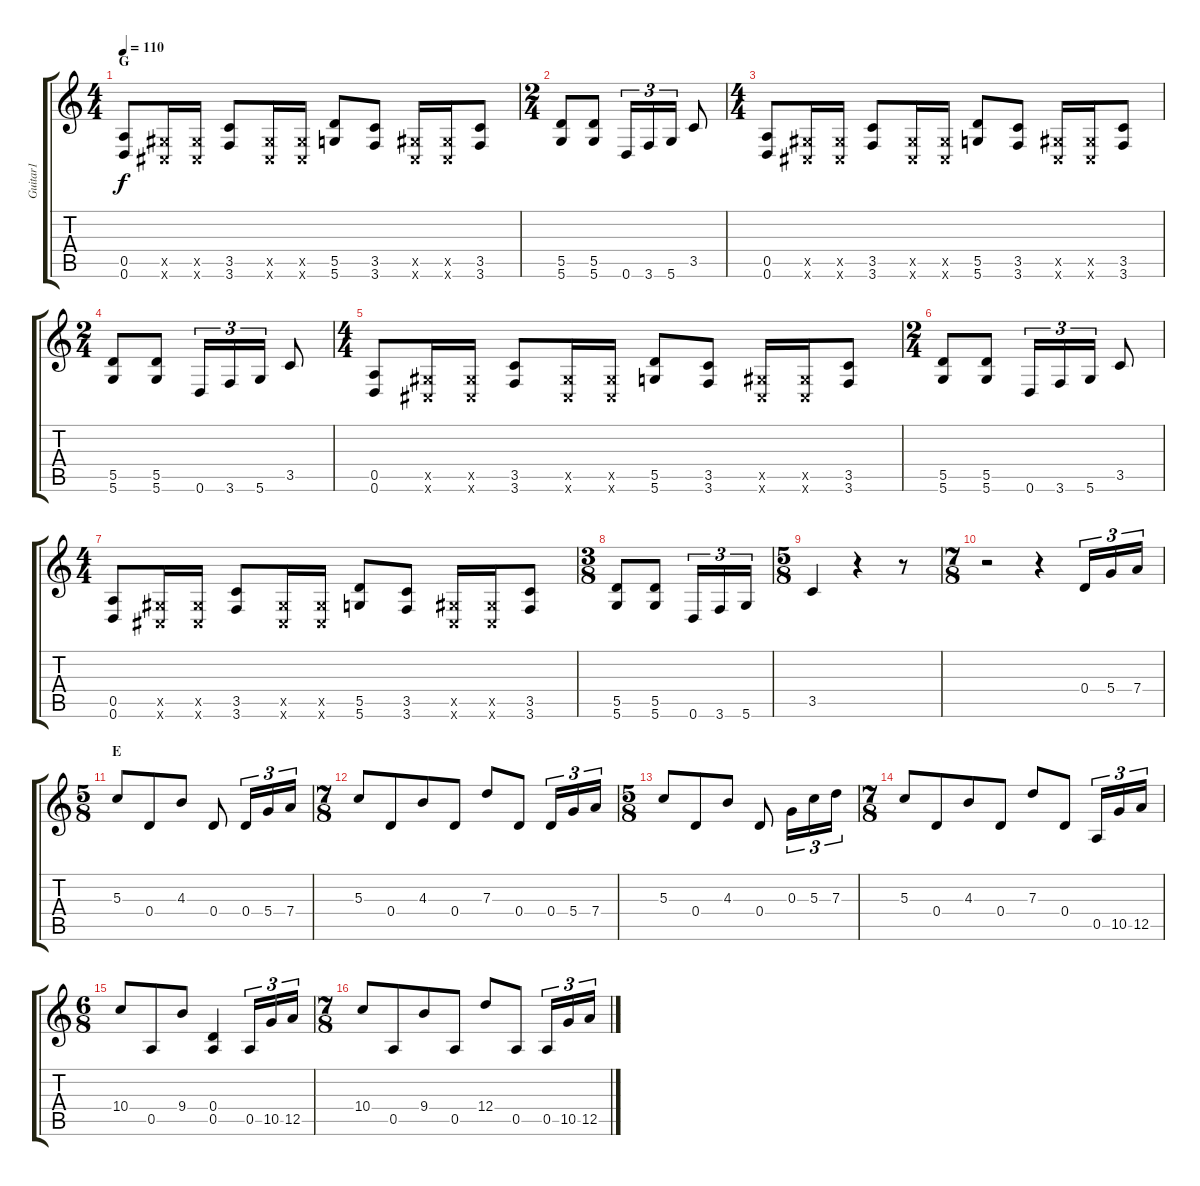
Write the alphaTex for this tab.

\track ("Guitar1" "Guitar1") {instrument distortionguitar}
\staff {score tabs}
\tuning (E4 B3 G3 D3 A2 D2) {hide}
\ts (4 4)
\section ("" "G")
\tempo 110
\clef g2
\ks c
(0.5 0.6).8{dy f} (-1.5{x} -1.6{x}).16 (-1.5{x} -1.6{x}).16 (3.5 3.6).8 (-1.5{x} -1.6{x}).16 (-1.5{x} -1.6{x}).16 (5.5 5.6).8 (3.5 3.6).8 (-1.5{x} -1.6{x}).16 (-1.5{x} -1.6{x}).16 (3.5 3.6).8 |
\ts (2 4)
(5.5 5.6).8 (5.5 5.6).8 0.6.16{tu (3 2)} 3.6.16{tu (3 2)} 5.6.16{tu (3 2)} 3.5.8 |
\ts (4 4)
(0.5 0.6).8 (-1.5{x} -1.6{x}).16 (-1.5{x} -1.6{x}).16 (3.5 3.6).8 (-1.5{x} -1.6{x}).16 (-1.5{x} -1.6{x}).16 (5.5 5.6).8 (3.5 3.6).8 (-1.5{x} -1.6{x}).16 (-1.5{x} -1.6{x}).16 (3.5 3.6).8 |
\ts (2 4)
(5.5 5.6).8 (5.5 5.6).8 0.6.16{tu (3 2)} 3.6.16{tu (3 2)} 5.6.16{tu (3 2)} 3.5.8 |
\ts (4 4)
(0.5 0.6).8 (-1.5{x} -1.6{x}).16 (-1.5{x} -1.6{x}).16 (3.5 3.6).8 (-1.5{x} -1.6{x}).16 (-1.5{x} -1.6{x}).16 (5.5 5.6).8 (3.5 3.6).8 (-1.5{x} -1.6{x}).16 (-1.5{x} -1.6{x}).16 (3.5 3.6).8 |
\ts (2 4)
(5.5 5.6).8 (5.5 5.6).8 0.6.16{tu (3 2)} 3.6.16{tu (3 2)} 5.6.16{tu (3 2)} 3.5.8 |
\ts (4 4)
(0.5 0.6).8 (-1.5{x} -1.6{x}).16 (-1.5{x} -1.6{x}).16 (3.5 3.6).8 (-1.5{x} -1.6{x}).16 (-1.5{x} -1.6{x}).16 (5.5 5.6).8 (3.5 3.6).8 (-1.5{x} -1.6{x}).16 (-1.5{x} -1.6{x}).16 (3.5 3.6).8 |
\ts (3 8)
(5.5 5.6).8 (5.5 5.6).8 0.6.16{tu (3 2)} 3.6.16{tu (3 2)} 5.6.16{tu (3 2)} |
\ts (5 8)
3.5.4 r.4 r.8 |
\ts (7 8)
r.2 r.4 0.4.16{tu (3 2)} 5.4.16{tu (3 2)} 7.4.16{tu (3 2)} |
\ts (5 8)
\section ("" "E")
5.3.8 0.4.8 4.3.8 0.4.8 0.4.16{tu (3 2)} 5.4.16{tu (3 2)} 7.4.16{tu (3 2)} |
\ts (7 8)
5.3.8 0.4.8 4.3.8 0.4.8 7.3.8 0.4.8 0.4.16{tu (3 2)} 5.4.16{tu (3 2)} 7.4.16{tu (3 2)} |
\ts (5 8)
5.3.8 0.4.8 4.3.8 0.4.8 0.3.16{tu (3 2)} 5.3.16{tu (3 2)} 7.3.16{tu (3 2)} |
\ts (7 8)
5.3.8 0.4.8 4.3.8 0.4.8 7.3.8 0.4.8 0.5.16{tu (3 2)} 10.5.16{tu (3 2)} 12.5.16{tu (3 2)} |
\ts (6 8)
10.4.8 0.5.8 9.4.8 (0.4 0.5).4 0.5.16{tu (3 2)} 10.5.16{tu (3 2)} 12.5.16{tu (3 2)} |
\ts (7 8)
10.4.8 0.5.8 9.4.8 0.5.8 12.4.8 0.5.8 0.5.16{tu (3 2)} 10.5.16{tu (3 2)} 12.5.16{tu (3 2)}
